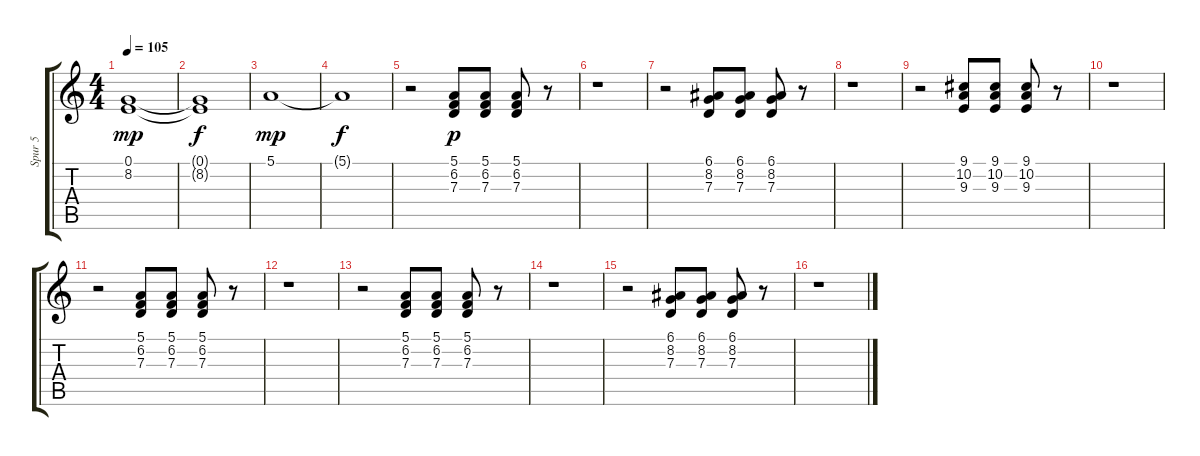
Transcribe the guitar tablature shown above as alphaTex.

\track ("Spur 5" "Spur 5") {instrument choiraahs}
\staff {score tabs}
\tuning (E4 B3 G3 D3 A2 E2) {hide}
\ts (4 4)
\tempo 105
\clef g2
\ks c
(0.1 8.2).1{dy mp} |
(0.1{t} 8.2{t}).1{dy f} |
5.1.1{dy mp} |
5.1{t}.1{dy f} |
r.2 (5.1 6.2 7.3).8{dy p} (5.1 6.2 7.3).8 (5.1 6.2 7.3).8 r.8 |
r.1 |
r.2 (6.1 8.2 7.3).8 (6.1 8.2 7.3).8 (6.1 8.2 7.3).8 r.8 |
r.1 |
r.2 (9.1 10.2 9.3).8 (9.1 10.2 9.3).8 (9.1 10.2 9.3).8 r.8 |
r.1 |
r.2 (5.1 6.2 7.3).8 (5.1 6.2 7.3).8 (5.1 6.2 7.3).8 r.8 |
r.1 |
r.2 (5.1 6.2 7.3).8 (5.1 6.2 7.3).8 (5.1 6.2 7.3).8 r.8 |
r.1 |
r.2 (6.1 8.2 7.3).8 (6.1 8.2 7.3).8 (6.1 8.2 7.3).8 r.8 |
r.1
